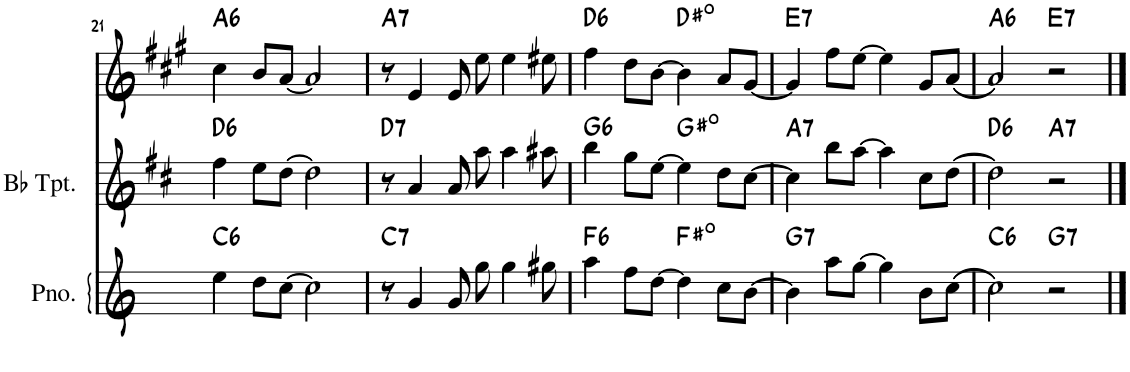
**kern	**harte	**kern	**harte	**kern	**harte
*part3	*part3	*part2	*part2	*part1	*part1
*staff3	*	*staff2	*	*staff1	*
*I"Piano	*	*I"Bb Trumpet	*	*I"Alto Sax	*
*I'Pno.	*	*I'Bb Tpt.	*	*I'Sax	*
!!LO:PB:g=z
*clefG2	*	*clefG2	*	*clefG2	*
*	*	*Trd1c2	*	*Trd5c9	*
*k[]	*	*k[f#c#]	*	*k[f#c#g#]	*
*M4/4	*	*M4/4	*	*M4/4	*
=21	=21	=21	=21	=21	=21
!	!LO:H:kt=6	!	!LO:H:kt=6	!	!LO:H:kt=6
4ee\	C:maj6	4ff#\	D:maj6	4cc#\	A:maj6
8dd\L	.	8ee\L	.	8b/L	.
[8cc\J	.	[8dd\J	.	[8a/J	.
2cc\]	.	2dd\]	.	2a/]	.
=22	=22	=22	=22	=22	=22
!	!LO:H:kt=7	!	!LO:H:kt=7	!	!LO:H:kt=7
8r	C:7	8r	D:7	8r	A:7
4g/	.	4a/	.	4e/	.
8g/	.	8a/	.	8e/	.
8gg\	.	8aa\	.	8ee\	.
4gg\	.	4aa\	.	4ee\	.
8gg#X\	.	8aa#X\	.	8ee#X\	.
=23	=23	=23	=23	=23	=23
!	!LO:H:kt=6	!	!LO:H:kt=6	!	!LO:H:kt=6
4aa\	F:maj6	4bb\	G:maj6	4ff#\	D:maj6
8ff\L	.	8gg\L	.	8dd\L	.
[8dd\J	.	[8ee\J	.	[8b\J	.
4dd\]	F#:dim	4ee\]	G#:dim	4b\]	D#:dim
8cc\L	.	8dd\L	.	8a/L	.
[8b\J	.	[8cc#\J	.	[8g#/J	.
=24	=24	=24	=24	=24	=24
!	!LO:H:kt=7	!	!LO:H:kt=7	!	!LO:H:kt=7
4b\]	G:7	4cc#\]	A:7	4g#/]	E:7
8aa\L	.	8bb\L	.	8ff#\L	.
[8gg\J	.	[8aa\J	.	[8ee\J	.
4gg\]	.	4aa\]	.	4ee\]	.
8b\L	.	8cc#\L	.	8g#/L	.
[8cc\J	.	[8dd\J	.	[8a/J	.
=25	=25	=25	=25	=25	=25
!	!LO:H:kt=6	!	!LO:H:kt=6	!	!LO:H:kt=6
2cc\]	C:maj6	2dd\]	D:maj6	2a/]	A:maj6
!	!LO:H:kt=7	!	!LO:H:kt=7	!	!LO:H:kt=7
2r	G:7	2r	A:7	2r	E:7
==	==	==	==	==	==
*-	*-	*-	*-	*-	*-
